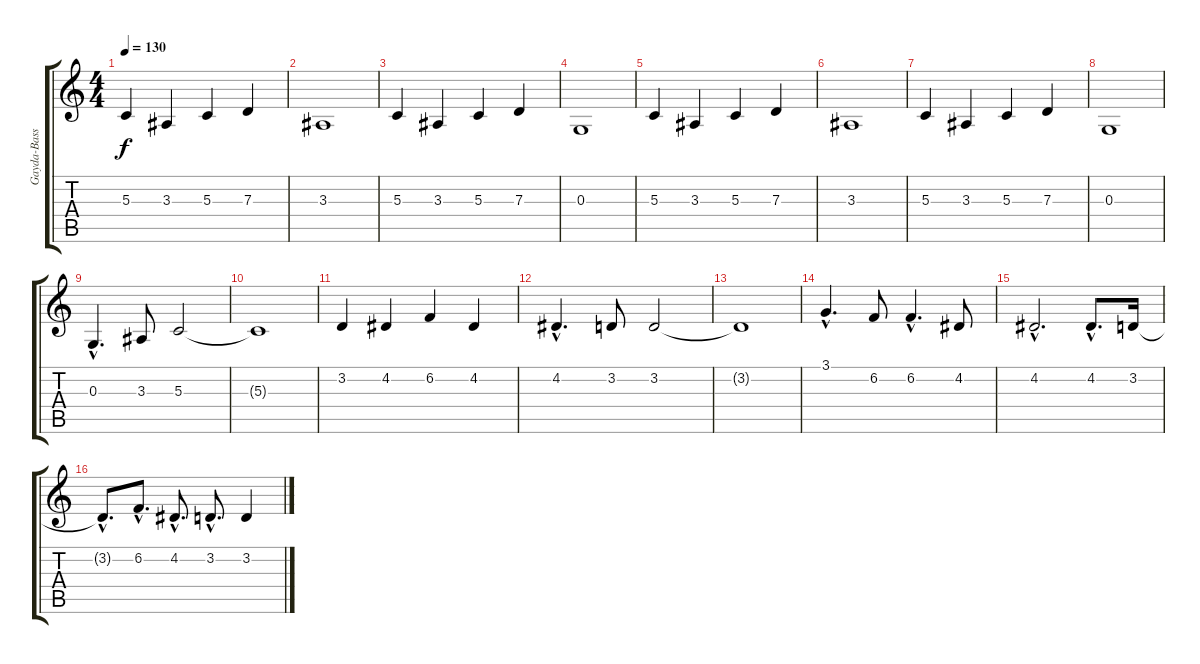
\track ("Gayda-Bass" "Gayda-Bass") {instrument flute}
\staff {score tabs}
\tuning (E4 B3 G3 D3 A2 E2) {hide}
\ts (4 4)
\tempo 130
\clef g2
\ks c
5.3.4{dy f volume 7 instrument flute} 3.3.4 5.3.4 7.3.4 |
3.3.1 |
5.3.4 3.3.4 5.3.4 7.3.4 |
0.3.1 |
5.3.4 3.3.4 5.3.4 7.3.4 |
3.3.1 |
5.3.4 3.3.4 5.3.4 7.3.4 |
0.3.1{volume 16} |
0.3{hac}.4{d} 3.3.8 5.3.2 |
5.3{t}.1 |
3.2.4 4.2.4 6.2.4 4.2.4 |
4.2{hac}.4{d} 3.2.8 3.2.2 |
3.2{t}.1 |
3.1{hac}.4{d} 6.2.8 6.2{hac}.4{d} 4.2.8 |
4.2{hac}.2{d} 4.2{hac}.8{d} 3.2.16 |
3.2{hac t}.8{d} 6.2{hac}.8{d} 4.2{hac}.8{d} 3.2{hac}.8{d} 3.2.4
